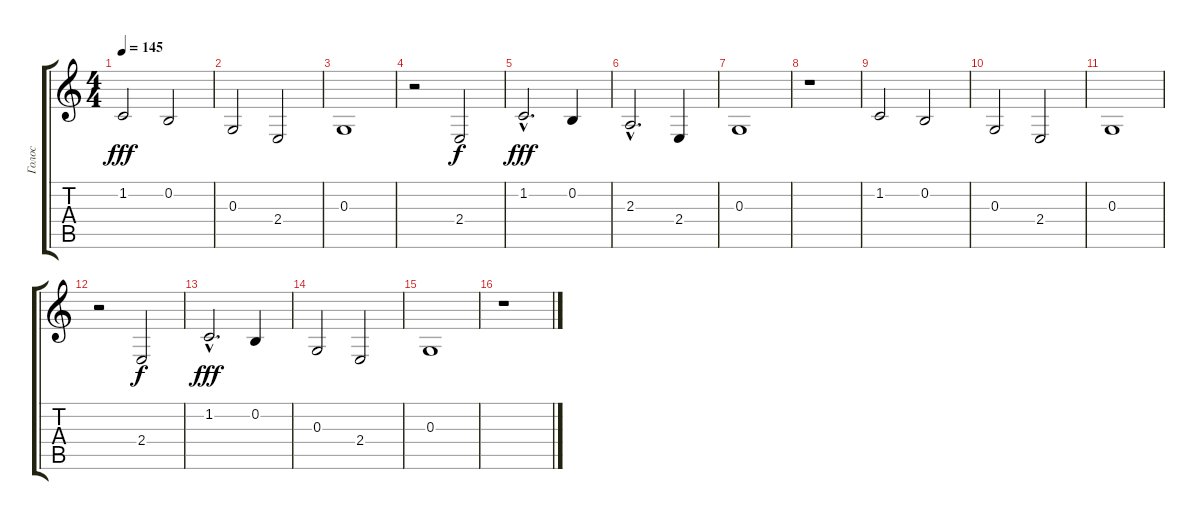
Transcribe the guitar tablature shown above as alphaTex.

\track ("Голос" "Голос") {instrument voiceoohs}
\staff {score tabs}
\tuning (E4 B3 G3 D3 A2 E2) {hide}
\ts (4 4)
\tempo 145
\clef g2
\ks c
1.2.2{dy fff} 0.2.2 |
0.3.2 2.4.2 |
0.3.1 |
r.2 2.4.2{dy f} |
1.2{hac}.2{d dy fff} 0.2.4 |
2.3{hac}.2{d} 2.4.4 |
0.3.1 |
r.1 |
1.2.2 0.2.2 |
0.3.2 2.4.2 |
0.3.1 |
r.2 2.4.2{dy f} |
1.2{hac}.2{d dy fff} 0.2.4 |
0.3.2 2.4.2 |
0.3.1 |
r.1
